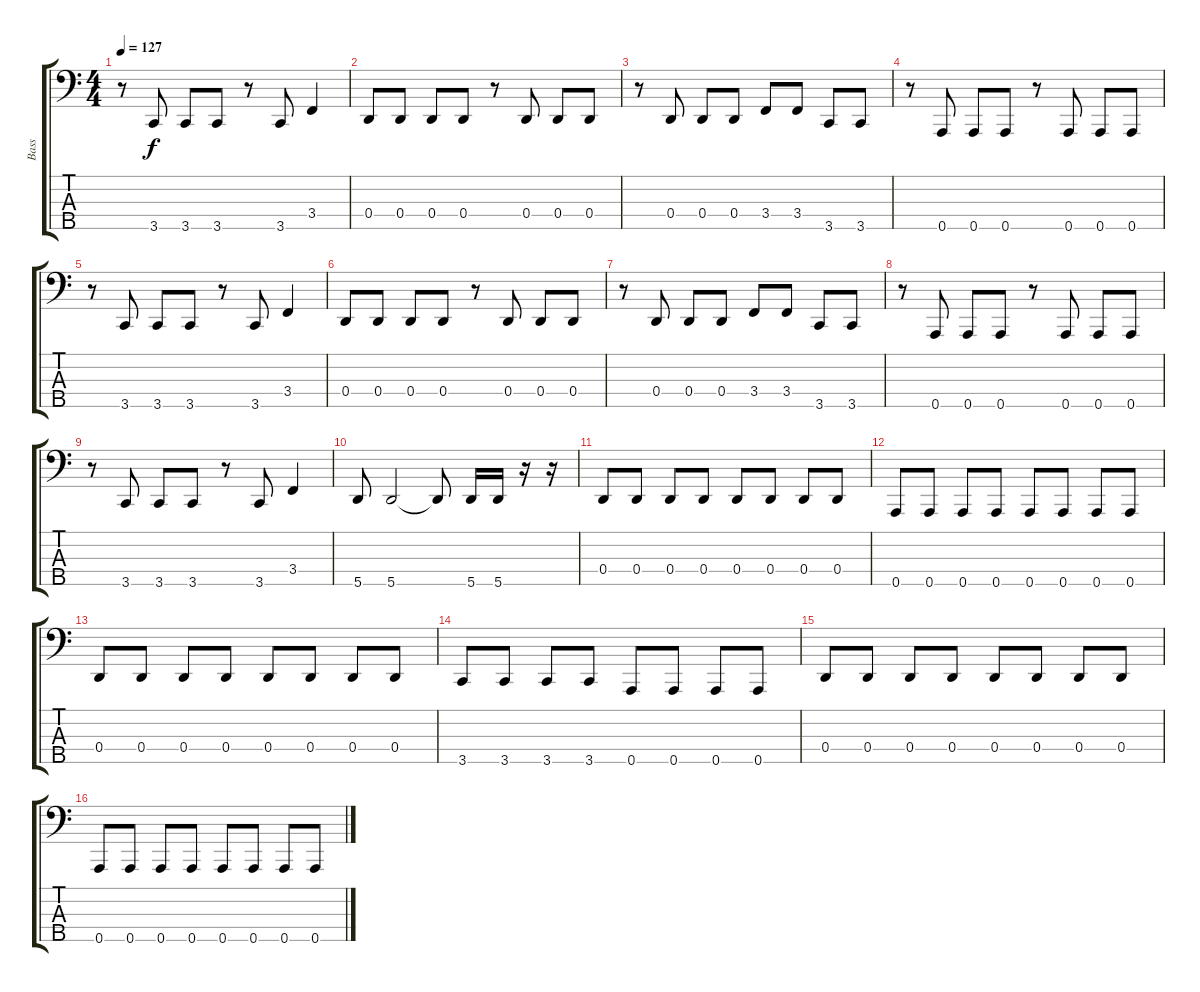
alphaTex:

\track ("Bass" "Bass") {instrument electricbassfinger}
\staff {score tabs}
\tuning (F2 C2 G1 D1 A0) {hide}
\ts (4 4)
\tempo 127
\clef f4
\ks c
r.8{dy f} 3.5.8 3.5.8 3.5.8 r.8 3.5.8 3.4.4 |
0.4.8 0.4.8 0.4.8 0.4.8 r.8 0.4.8 0.4.8 0.4.8 |
r.8 0.4.8 0.4.8 0.4.8 3.4.8 3.4.8 3.5.8 3.5.8 |
r.8 0.5.8 0.5.8 0.5.8 r.8 0.5.8 0.5.8 0.5.8 |
r.8 3.5.8 3.5.8 3.5.8 r.8 3.5.8 3.4.4 |
0.4.8 0.4.8 0.4.8 0.4.8 r.8 0.4.8 0.4.8 0.4.8 |
r.8 0.4.8 0.4.8 0.4.8 3.4.8 3.4.8 3.5.8 3.5.8 |
r.8 0.5.8 0.5.8 0.5.8 r.8 0.5.8 0.5.8 0.5.8 |
r.8 3.5.8 3.5.8 3.5.8 r.8 3.5.8 3.4.4 |
5.5.8 5.5.2 5.5{t}.8 5.5.16 5.5.16 r.16 r.16 |
0.4.8 0.4.8 0.4.8 0.4.8 0.4.8 0.4.8 0.4.8 0.4.8 |
0.5.8 0.5.8 0.5.8 0.5.8 0.5.8 0.5.8 0.5.8 0.5.8 |
0.4.8 0.4.8 0.4.8 0.4.8 0.4.8 0.4.8 0.4.8 0.4.8 |
3.5.8 3.5.8 3.5.8 3.5.8 0.5.8 0.5.8 0.5.8 0.5.8 |
0.4.8 0.4.8 0.4.8 0.4.8 0.4.8 0.4.8 0.4.8 0.4.8 |
0.5.8 0.5.8 0.5.8 0.5.8 0.5.8 0.5.8 0.5.8 0.5.8
